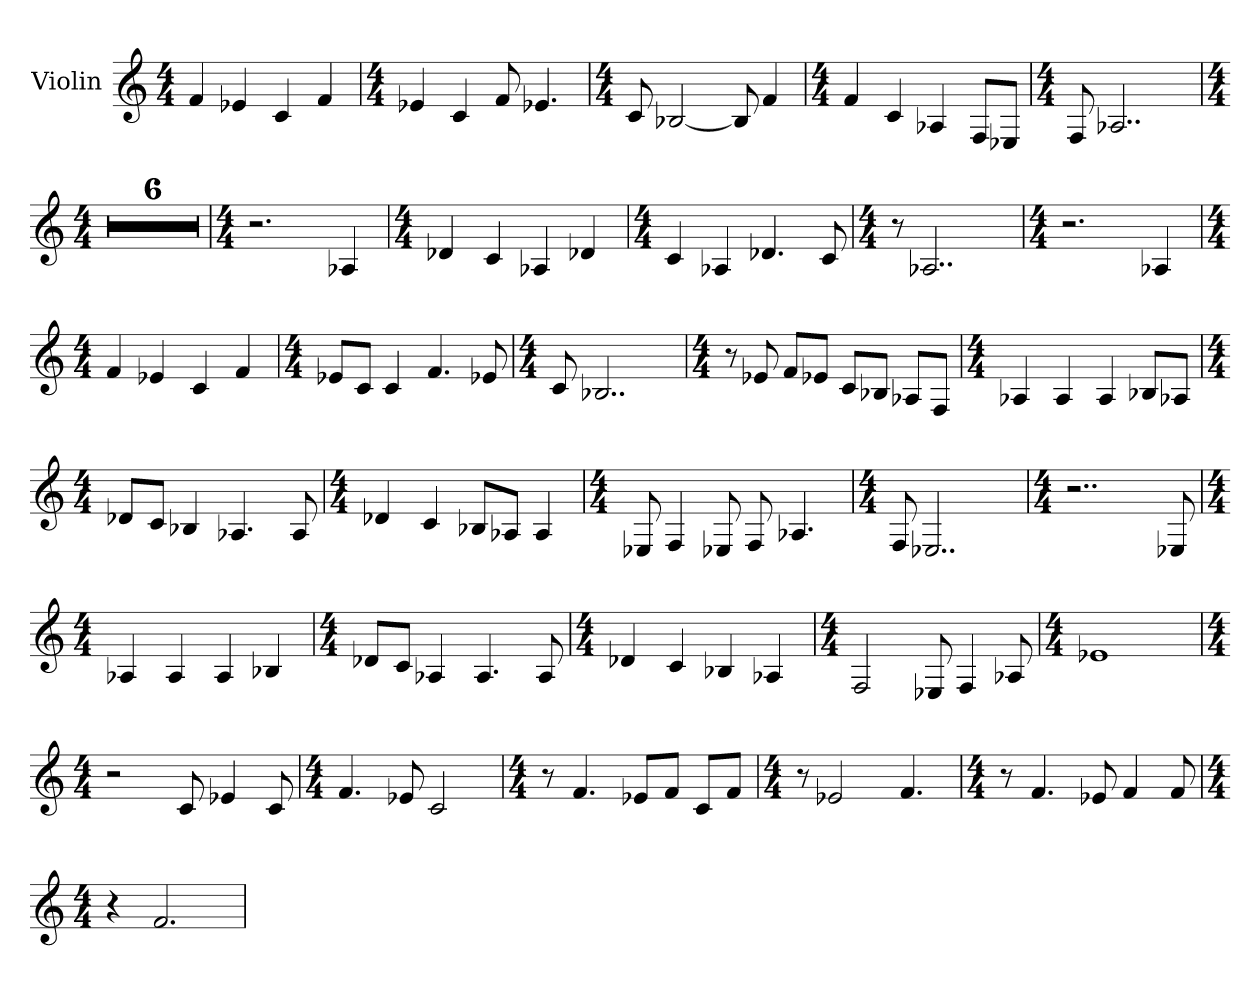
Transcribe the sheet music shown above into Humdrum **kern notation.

**kern
*part1
*staff1
*I"Violin
*I'Vln
*M4/4
=
4f
4e-X
4c
4f
=
*M4/4
4e-X
4c
8f
4.e-X
=
*M4/4
8c
[2B-X
8B-]
4f
=
*M4/4
4f
4c
4A-X
8FL
8E-XJ
=
*M4/4
8F
2..A-X
=
*M4/4
1r
=
*M4/4
1r
=
*M4/4
1r
=
*M4/4
1r
=
*M4/4
1r
=
*M4/4
1r
=
*M4/4
2.r
4A-X
=
*M4/4
4d-X
4c
4A-X
4d-X
=
*M4/4
4c
4A-X
4.d-X
8c
=
*M4/4
8r
2..A-X
=
*M4/4
2.r
4A-X
=
*M4/4
4f
4e-X
4c
4f
=
*M4/4
8e-XL
8cJ
4c
4.f
8e-X
=
*M4/4
8c
2..B-X
=
*M4/4
8r
8e-X
8fL
8e-XJ
8cL
8B-XJ
8A-XL
8FJ
=
*M4/4
4A-X
4A-
4A-
8B-XL
8A-XJ
=
*M4/4
8d-XL
8cJ
4B-X
4.A-X
8A-
=
*M4/4
4d-X
4c
8B-XL
8A-XJ
4A-
=
*M4/4
8E-X
4F
8E-X
8F
4.A-X
=
*M4/4
8F
2..E-X
=
*M4/4
2..r
8E-X
=
*M4/4
4A-X
4A-
4A-
4B-X
=
*M4/4
8d-XL
8cJ
4A-X
4.A-
8A-
=
*M4/4
4d-X
4c
4B-X
4A-X
=
*M4/4
2F
8E-X
4F
8A-X
=
*M4/4
1e-X
=
*M4/4
2r
8c
4e-X
8c
=
*M4/4
4.f
8e-X
2c
=
*M4/4
8r
4.f
8e-XL
8fJ
8cL
8fJ
=
*M4/4
8r
2e-X
4.f
=
*M4/4
8r
4.f
8e-X
4f
8f
=
*M4/4
4r
2.f
=
*-
